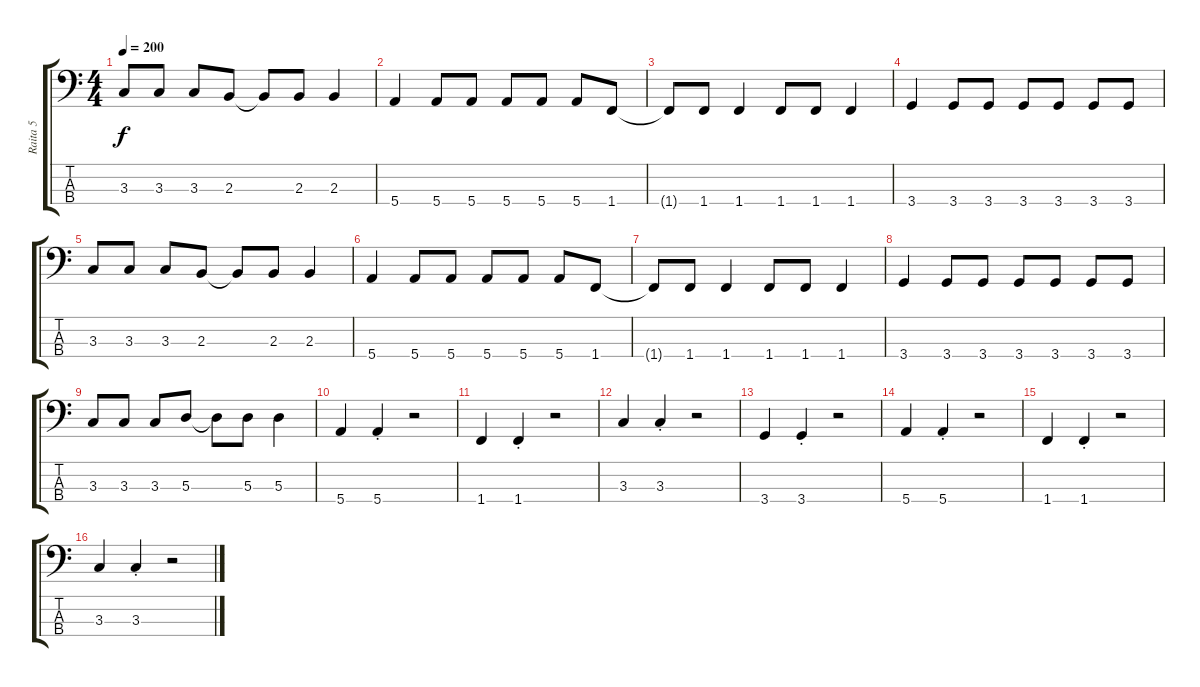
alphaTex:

\track ("Raita 5" "Raita 5") {instrument electricbassfinger}
\staff {score tabs}
\tuning (G2 D2 A1 E1) {hide}
\ts (4 4)
\tempo 200
\clef f4
\ks c
3.3.8{dy f} 3.3.8 3.3.8 2.3.8 2.3{t}.8 2.3.8 2.3.4 |
5.4.4 5.4.8 5.4.8 5.4.8 5.4.8 5.4.8 1.4.8 |
1.4{t}.8 1.4.8 1.4.4 1.4.8 1.4.8 1.4.4 |
3.4.4 3.4.8 3.4.8 3.4.8 3.4.8 3.4.8 3.4.8 |
3.3.8 3.3.8 3.3.8 2.3.8 2.3{t}.8 2.3.8 2.3.4 |
5.4.4 5.4.8 5.4.8 5.4.8 5.4.8 5.4.8 1.4.8 |
1.4{t}.8 1.4.8 1.4.4 1.4.8 1.4.8 1.4.4 |
3.4.4 3.4.8 3.4.8 3.4.8 3.4.8 3.4.8 3.4.8 |
3.3.8 3.3.8 3.3.8 5.3.8 5.3{t}.8 5.3.8 5.3.4 |
5.4.4 5.4{st}.4 r.2 |
1.4.4 1.4{st}.4 r.2 |
3.3.4 3.3{st}.4 r.2 |
3.4.4 3.4{st}.4 r.2 |
5.4.4 5.4{st}.4 r.2 |
1.4.4 1.4{st}.4 r.2 |
3.3.4 3.3{st}.4 r.2
